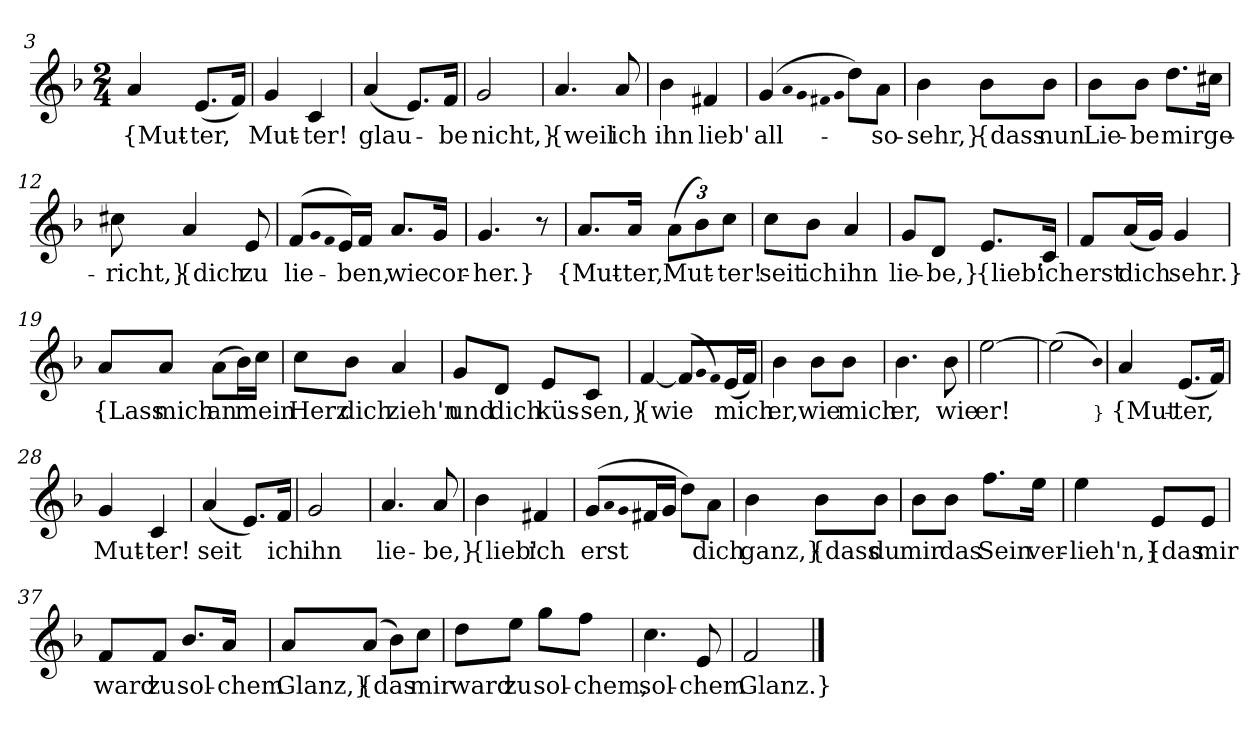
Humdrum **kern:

**kern	**text
*part1	*part1
*staff1	*staff1
*clefG2	*
*k[b-]	*
*M2/4	*
=3	=3
4a	{Mut-
(8.e/L	-ter,
16f/Jk)	.
=4	=4
4g	Mut-
4c	-ter!
=5	=5
(4a	glau-
8.e/L)	.
16f/Jk	-be
=6	=6
2g	nicht,}
=7	=7
4.a	{weil
8a	ich
=8	=8
4b-	ihn
4f#X	lieb'
=9	=9
(4g	all-
qa	.
qg	.
qf#X	.
qg	.
8dd\L)	.
8a\J	-so-
=10	=10
4b-	-sehr,}
8b-\L	{dass
8b-\J	nun
=11	=11
8b-\L	Lie-
8b-\J	-be
8.dd\L	mir
16cc#X\Jk	ge-
=12	=12
8cc#X	-richt,}
4a	{dich
8e	zu
=13	=13
(8f/L	lie-
qg	.
qf	.
16e/L)	.
16f/JJ	ben,
8.a/L	wie
16g/Jk	cor-
=14	=14
4.g	-her.}
8r	.
=15	=15
8.a/L	{Mut-
16a/Jk	-ter,
(12a\L	Mut-
12b-\)	.
12cc\J	-ter!
=16	=16
8cc\L	seit
8b-\J	ich
4a	ihn
=17	=17
8g/L	lie-
8d/J	-be,}
8.e/L	{lieb'
16c/Jk	ich
=18	=18
8f/L	erst
(16a/L	dich
16g/JJ)	.
4g	sehr.}
=19	=19
8a/L	{Lass
8a/J	mich
(8a\L	an
16b-\L)	.
16cc\JJ	mein
=20	=20
8cc\L	Herz
8b-\J	dich
4a	zieh'n
=21	=21
8g/L	und
8d/J	dich
8e/L	küs-
8c/J	-sen,}
=22	=22
[4f	{wie
(8f/L]	.
qg	.
qf)	.
(16e/L	mich
16f/JJ)	.
=23	=23
4b-	er,
8b-\L	wie
8b-\J	mich
=24	=24
4.b-	er,
8b-	wie
=25	=25
[2ee	er!
=26	=26
(2ee]	.
qb-)	}
=27	=27
4a	{Mut-
(8.e/L	-ter,
16f/Jk)	.
=28	=28
4g	Mut-
4c	-ter!
=29	=29
(4a	seit
8.e/L)	.
16f/Jk	ich
=30	=30
2g	ihn
=31	=31
4.a	lie-
8a	-be,}
=32	=32
4b-	{lieb'
4f#X	ich
=33	=33
(8g/L	erst
qa	.
qg	.
16f#X/L	.
16g/JJ	.
8dd\L)	.
8a\J	dich
=34	=34
4b-	ganz,}
8b-\L	{dass
8b-\J	du
=35	=35
8b-\L	mir
8b-\J	das
8.ff\L	Sein
16ee\Jk	ver-
=36	=36
4ee	lieh'n,}
8e/L	{das
8e/J	mir
=37	=37
8f/L	ward
8f/J	zu
8.b-/L	sol-
16a/Jk	chem
=38	=38
8a/L	Glanz,}
(8a/J	{das
8b-\L)	.
8cc\J	mir
=39	=39
8dd\L	ward
8ee\J	zu
8gg\L	sol-
8ff\J	-chem,
=40	=40
4.cc	sol-
8e	-chem
=41	=41
2f	Glanz.}
==	==
*-	*-
